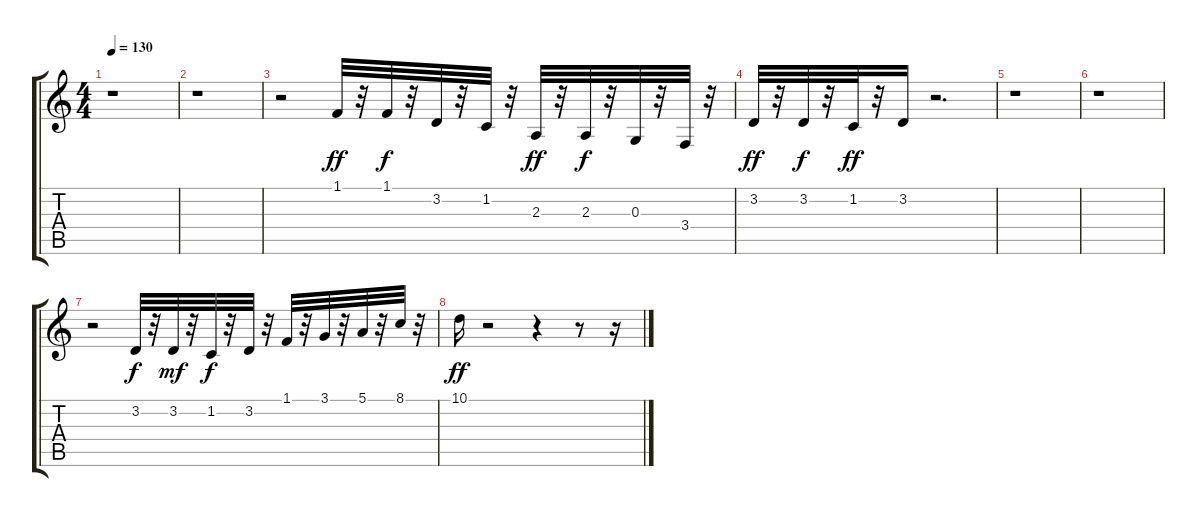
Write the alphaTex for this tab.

\track "" {instrument brasssection}
\staff {score tabs}
\tuning (E4 B3 G3 D3 A2 E2) {hide}
\ts (4 4)
\tempo 130
\clef g2
\ks c
r.1{dy ff} |
r.1 |
r.2 1.1.32 r.32 1.1.32{dy f} r.32 3.2.32 r.32 1.2.32 r.32 2.3.32{dy ff} r.32 2.3.32{dy f} r.32 0.3.32 r.32 3.4.32 r.32 |
3.2.32{dy ff} r.32 3.2.32{dy f} r.32 1.2.32{dy ff} r.32 3.2.16 r.2{d} |
r.1 |
r.1 |
r.2 3.2.32{dy f} r.32 3.2.32{dy mf} r.32 1.2.32{dy f} r.32 3.2.32 r.32 1.1.32 r.32 3.1.32 r.32 5.1.32 r.32 8.1.32 r.32 |
10.1.16{dy ff} r.2 r.4 r.8 r.16
